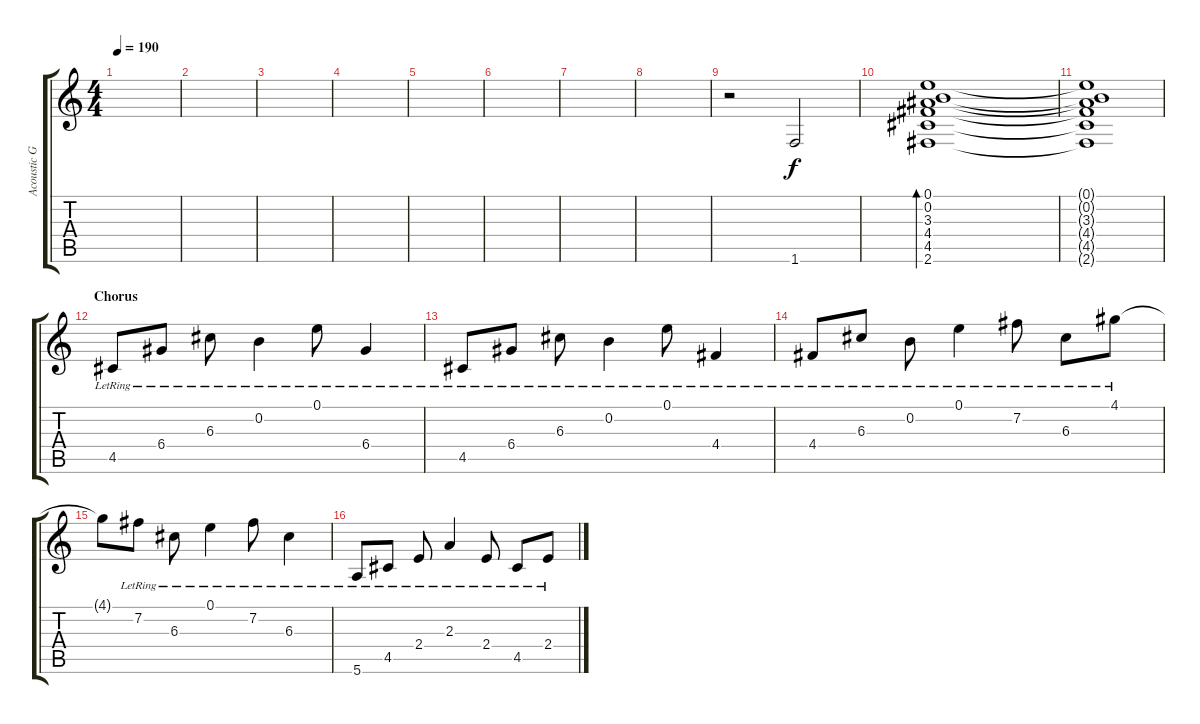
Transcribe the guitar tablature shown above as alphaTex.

\track ("Acoustic Guitar" "Acoustic G") {instrument electricguitarjazz}
\staff {score tabs}
\tuning (E4 B3 G3 D3 A2 E2) {hide}
\ts (4 4)
\tempo 190
\clef g2
\ks c
|
|
|
|
|
|
|
|
r.2 1.6.2 |
(0.1 0.2 3.3 4.4 4.5 2.6).1{bd 480} |
(0.1{t} 0.2{t} 3.3{t} 4.4{t} 4.5{t} 2.6{t}).1 |
\section ("" "Chorus")
4.5{lr}.8 6.4{lr}.8 6.3{lr}.8 0.2{lr}.4 0.1{lr}.8 6.4{lr}.4 |
4.5{lr}.8 6.4{lr}.8 6.3{lr}.8 0.2{lr}.4 0.1{lr}.8 4.4{lr}.4 |
4.4{lr}.8 6.3{lr}.8 0.2{lr}.8 0.1{lr}.4 7.2{lr}.8 6.3{lr}.8 4.1{lr}.8 |
4.1{t}.8 7.2{lr}.8 6.3{lr}.8 0.1{lr}.4 7.2{lr}.8 6.3{lr}.4 |
5.6{lr}.8 4.5{lr}.8 2.4{lr}.8 2.3{lr}.4 2.4{lr}.8 4.5{lr}.8 2.4{lr}.8
